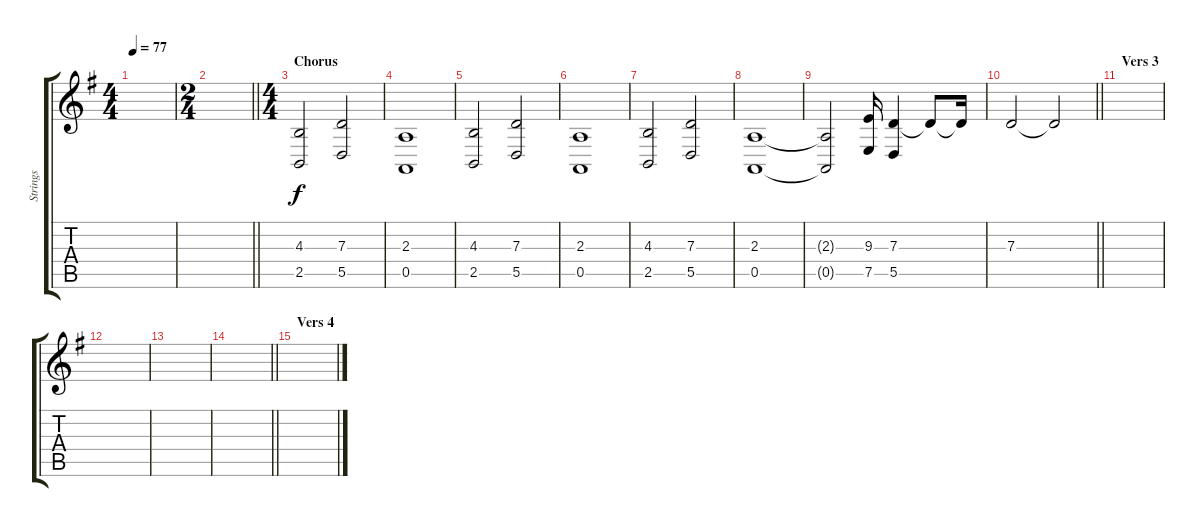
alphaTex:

\track ("Strings" "Strings") {instrument tremolostrings}
\staff {score tabs}
\tuning (E4 B3 G3 D3 A2 E2) {hide}
\ts (4 4)
\tempo 77
\clef g2
\ks eminor
|
\ts (2 4)
\barLineRight lightlight
|
\ts (4 4)
\section ("" "Chorus")
(4.3 2.5).2 (7.3 5.5).2 |
(2.3 0.5).1 |
(4.3 2.5).2 (7.3 5.5).2 |
(2.3 0.5).1 |
(4.3 2.5).2 (7.3 5.5).2 |
(2.3 0.5).1 |
(2.3{t} 0.5{t}).2 (9.3 7.5).16 (7.3 5.5).4 7.3{t}.8 7.3{t}.16 |
\barLineRight lightlight
7.3.2 7.3{t}.2 |
\section ("" "Vers 3")
|
|
|
\barLineRight lightlight
|
\section ("" "Vers 4")
